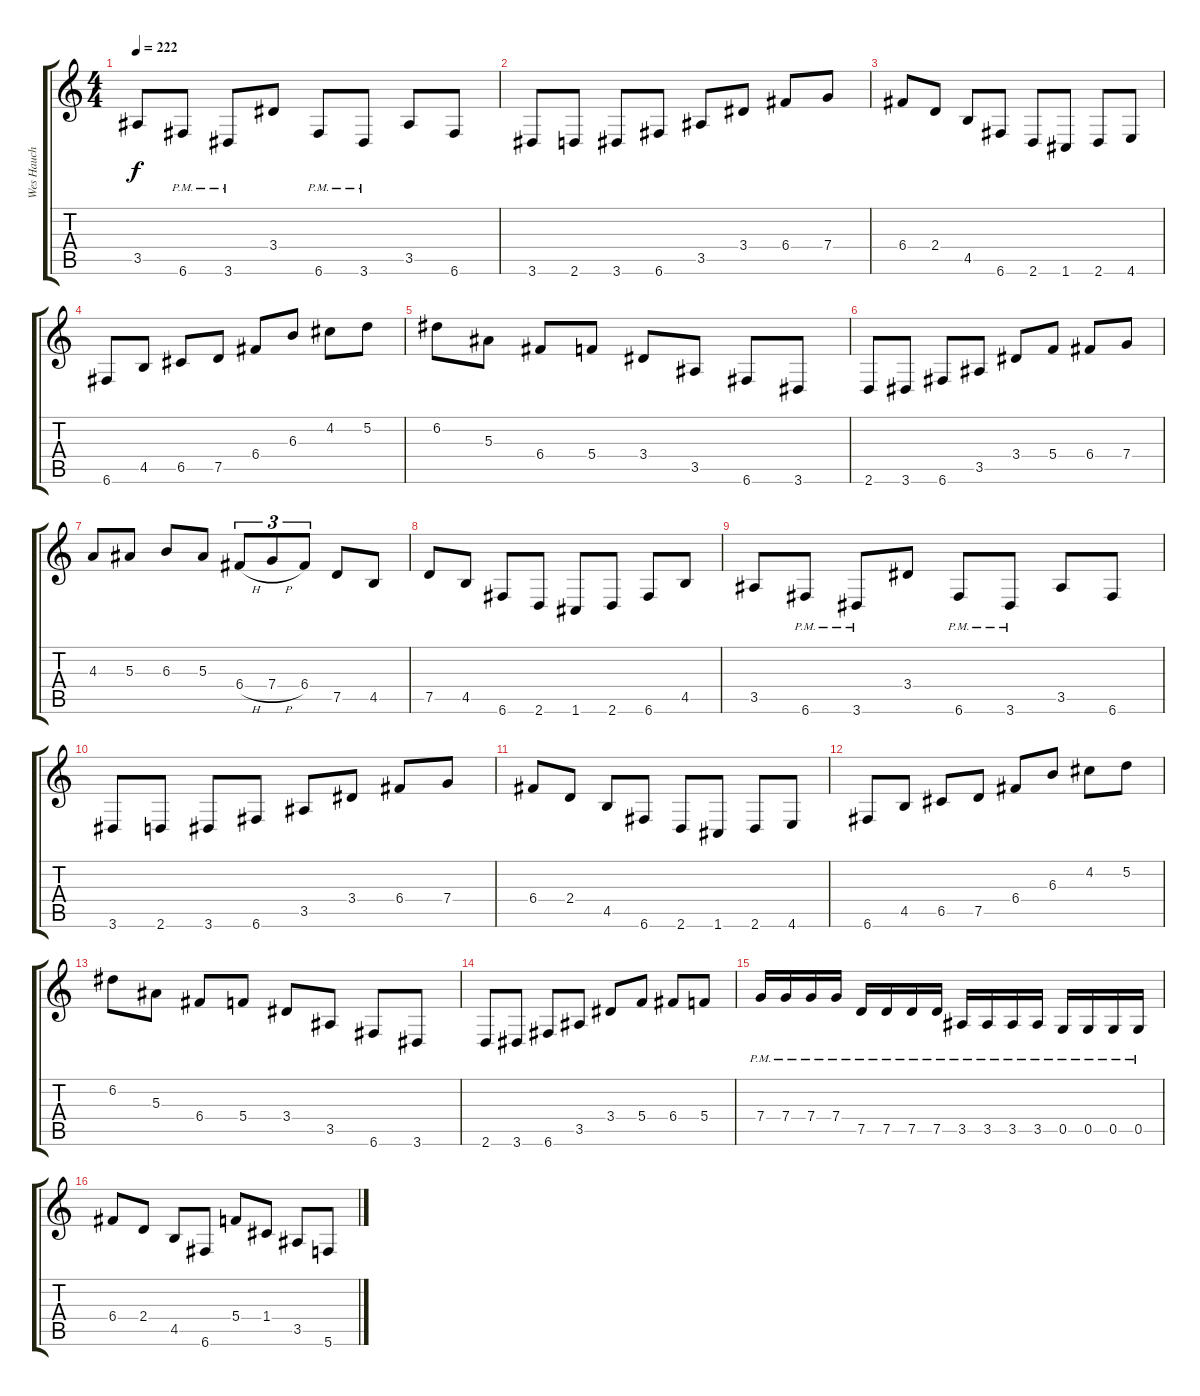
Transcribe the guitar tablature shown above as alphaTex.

\track ("Wes Hauch" "Wes Hauch") {instrument distortionguitar}
\staff {score tabs}
\tuning (D4 A3 F3 C3 G2 C2) {hide}
\ts (4 4)
\tempo 222
\clef g2
\ks c
3.5.8{dy f} 6.6{pm}.8 3.6{pm}.8 3.4.8 6.6{pm}.8 3.6{pm}.8 3.5.8 6.6.8 |
3.6.8 2.6.8 3.6.8 6.6.8 3.5.8 3.4.8 6.4.8 7.4.8 |
6.4.8 2.4.8 4.5.8 6.6.8 2.6.8 1.6.8 2.6.8 4.6.8 |
6.6.8 4.5.8 6.5.8 7.5.8 6.4.8 6.3.8 4.2.8 5.2.8 |
6.2.8 5.3.8 6.4.8 5.4.8 3.4.8 3.5.8 6.6.8 3.6.8 |
2.6.8 3.6.8 6.6.8 3.5.8 3.4.8 5.4.8 6.4.8 7.4.8 |
4.3.8 5.3.8 6.3.8 5.3.8 6.4{h}.8{tu (3 2)} 7.4{h}.8{tu (3 2)} 6.4.8{tu (3 2)} 7.5.8 4.5.8 |
7.5.8 4.5.8 6.6.8 2.6.8 1.6.8 2.6.8 6.6.8 4.5.8 |
3.5.8 6.6{pm}.8 3.6{pm}.8 3.4.8 6.6{pm}.8 3.6{pm}.8 3.5.8 6.6.8 |
3.6.8 2.6.8 3.6.8 6.6.8 3.5.8 3.4.8 6.4.8 7.4.8 |
6.4.8 2.4.8 4.5.8 6.6.8 2.6.8 1.6.8 2.6.8 4.6.8 |
6.6.8 4.5.8 6.5.8 7.5.8 6.4.8 6.3.8 4.2.8 5.2.8 |
6.2.8 5.3.8 6.4.8 5.4.8 3.4.8 3.5.8 6.6.8 3.6.8 |
2.6.8 3.6.8 6.6.8 3.5.8 3.4.8 5.4.8 6.4.8 5.4.8 |
7.4{pm}.16 7.4{pm}.16 7.4{pm}.16 7.4{pm}.16 7.5{pm}.16 7.5{pm}.16 7.5{pm}.16 7.5{pm}.16 3.5{pm}.16 3.5{pm}.16 3.5{pm}.16 3.5{pm}.16 0.5{pm}.16 0.5{pm}.16 0.5{pm}.16 0.5{pm}.16 |
6.4.8 2.4.8 4.5.8 6.6.8 5.4.8 1.4.8 3.5.8 5.6.8
